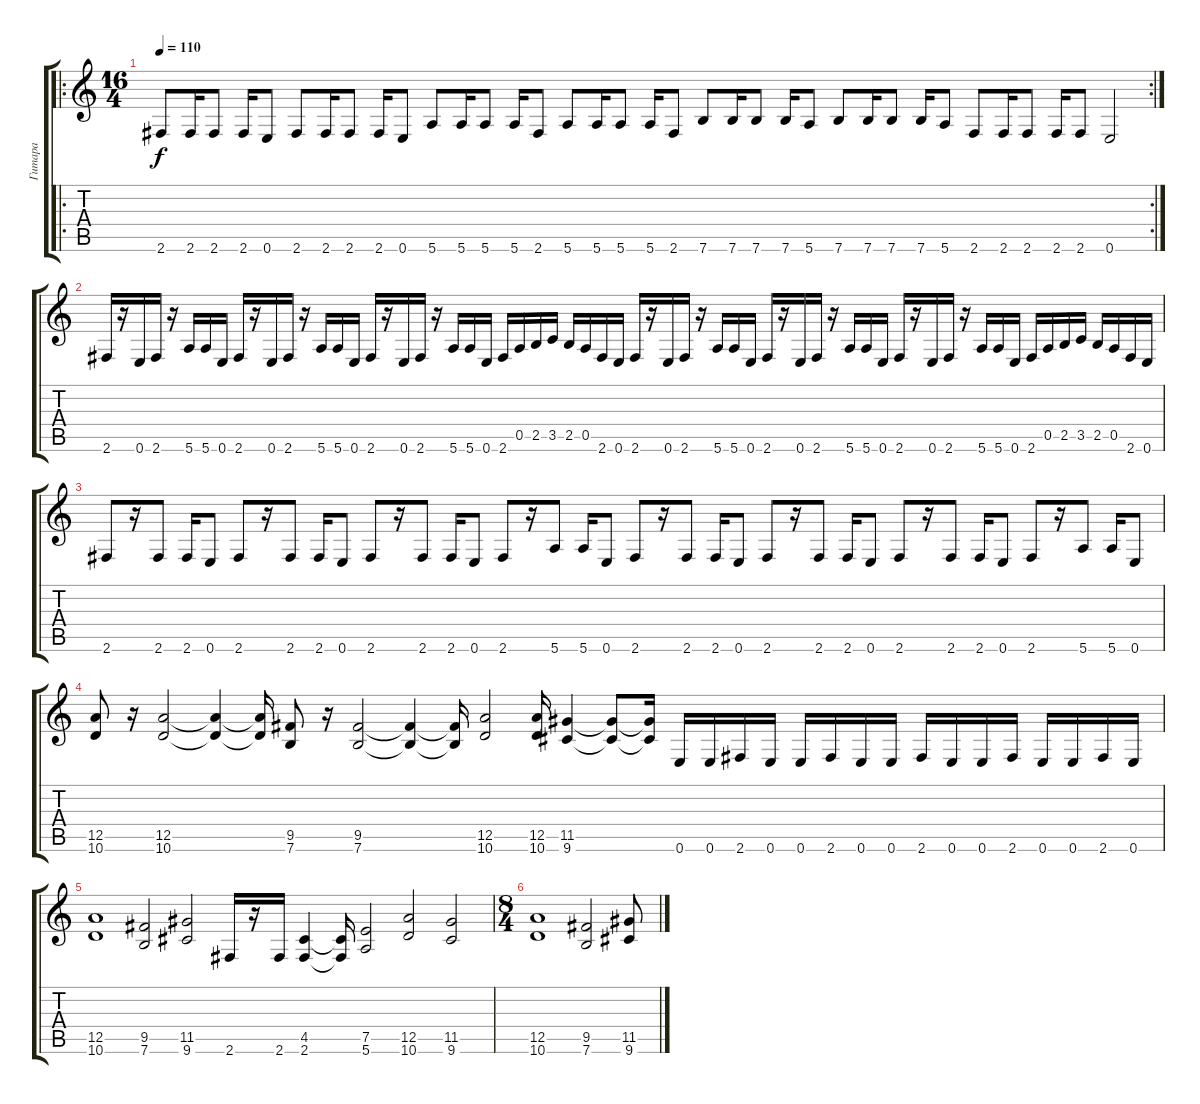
\track ("Гитара" "Гитара") {instrument distortionguitar}
\staff {score tabs}
\tuning (E4 B3 G3 D3 A2 E2) {hide}
\ro
\rc 2
\ts (16 4)
\tempo 110
\clef g2
\ks c
2.6.8{dy f} 2.6.16 2.6.8 2.6.16 0.6.8 2.6.8 2.6.16 2.6.8 2.6.16 0.6.8 5.6.8 5.6.16 5.6.8 5.6.16 2.6.8 5.6.8 5.6.16 5.6.8 5.6.16 2.6.8 7.6.8 7.6.16 7.6.8 7.6.16 5.6.8 7.6.8 7.6.16 7.6.8 7.6.16 5.6.8 2.6.8 2.6.16 2.6.8 2.6.16 2.6.8 0.6.2 |
2.6.16 r.16 0.6.16 2.6.16 r.16 5.6.16 5.6.16 0.6.16 2.6.16 r.16 0.6.16 2.6.16 r.16 5.6.16 5.6.16 0.6.16 2.6.16 r.16 0.6.16 2.6.16 r.16 5.6.16 5.6.16 0.6.16 2.6.16 0.5.16 2.5.16 3.5.16 2.5.16 0.5.16 2.6.16 0.6.16 2.6.16 r.16 0.6.16 2.6.16 r.16 5.6.16 5.6.16 0.6.16 2.6.16 r.16 0.6.16 2.6.16 r.16 5.6.16 5.6.16 0.6.16 2.6.16 r.16 0.6.16 2.6.16 r.16 5.6.16 5.6.16 0.6.16 2.6.16 0.5.16 2.5.16 3.5.16 2.5.16 0.5.16 2.6.16 0.6.16 |
2.6.8 r.16 2.6.8 2.6.16 0.6.8 2.6.8 r.16 2.6.8 2.6.16 0.6.8 2.6.8 r.16 2.6.8 2.6.16 0.6.8 2.6.8 r.16 5.6.8 5.6.16 0.6.8 2.6.8 r.16 2.6.8 2.6.16 0.6.8 2.6.8 r.16 2.6.8 2.6.16 0.6.8 2.6.8 r.16 2.6.8 2.6.16 0.6.8 2.6.8 r.16 5.6.8 5.6.16 0.6.8 |
(12.5 10.6).8 r.16 (12.5 10.6).2 (12.5{t} 10.6{t}).4 (12.5{t} 10.6{t}).16 (9.5 7.6).8 r.16 (9.5 7.6).2 (9.5{t} 7.6{t}).4 (9.5{t} 7.6{t}).16 (12.5 10.6).2 (12.5 10.6).16 (11.5 9.6).4 (11.5{t} 9.6{t}).8 (11.5{t} 9.6{t}).16 0.6.16 0.6.16 2.6.16 0.6.16 0.6.16 2.6.16 0.6.16 0.6.16 2.6.16 0.6.16 0.6.16 2.6.16 0.6.16 0.6.16 2.6.16 0.6.16 |
(12.5 10.6).1{volume 13} (9.5 7.6).2{volume 15} (11.5 9.6).2 2.6.16 r.16 2.6.16 (4.5 2.6).4 (4.5{t} 2.6{t}).16 (7.5 5.6).2 (12.5 10.6).2 (11.5 9.6).2 |
\ts (8 4)
(12.5 10.6).1{volume 13} (9.5 7.6).2{volume 15} (11.5 9.6).8
